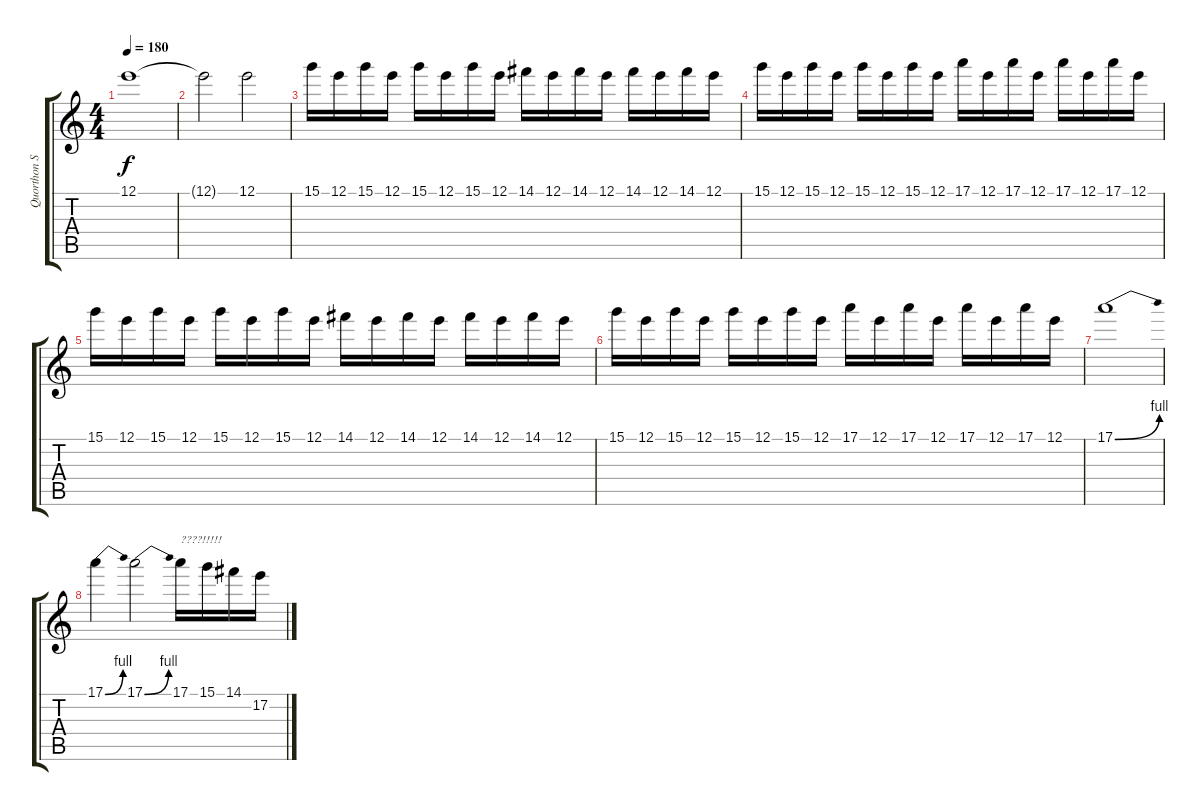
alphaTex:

\track ("Quorthon Seth" "Quorthon S") {instrument distortionguitar}
\staff {score tabs}
\tuning (E4 B3 G3 D3 A2 E2) {hide}
\ts (4 4)
\tempo 180
\clef g2
\ks c
12.1{t}.1{dy f} |
12.1{t}.2 12.1.2 |
15.1.16 12.1.16 15.1.16 12.1.16 15.1.16 12.1.16 15.1.16 12.1.16 14.1.16 12.1.16 14.1.16 12.1.16 14.1.16 12.1.16 14.1.16 12.1.16 |
15.1.16 12.1.16 15.1.16 12.1.16 15.1.16 12.1.16 15.1.16 12.1.16 17.1.16 12.1.16 17.1.16 12.1.16 17.1.16 12.1.16 17.1.16 12.1.16 |
15.1.16 12.1.16 15.1.16 12.1.16 15.1.16 12.1.16 15.1.16 12.1.16 14.1.16 12.1.16 14.1.16 12.1.16 14.1.16 12.1.16 14.1.16 12.1.16 |
15.1.16 12.1.16 15.1.16 12.1.16 15.1.16 12.1.16 15.1.16 12.1.16 17.1.16 12.1.16 17.1.16 12.1.16 17.1.16 12.1.16 17.1.16 12.1.16 |
17.1{be (bend 0 0 60 4)}.1 |
17.1{be (bend 0 0 60 4)}.4 17.1{be (bend 0 0 60 4)}.2 17.1.16{txt "????!!!!!"} 15.1.16 14.1.16 17.2.16
